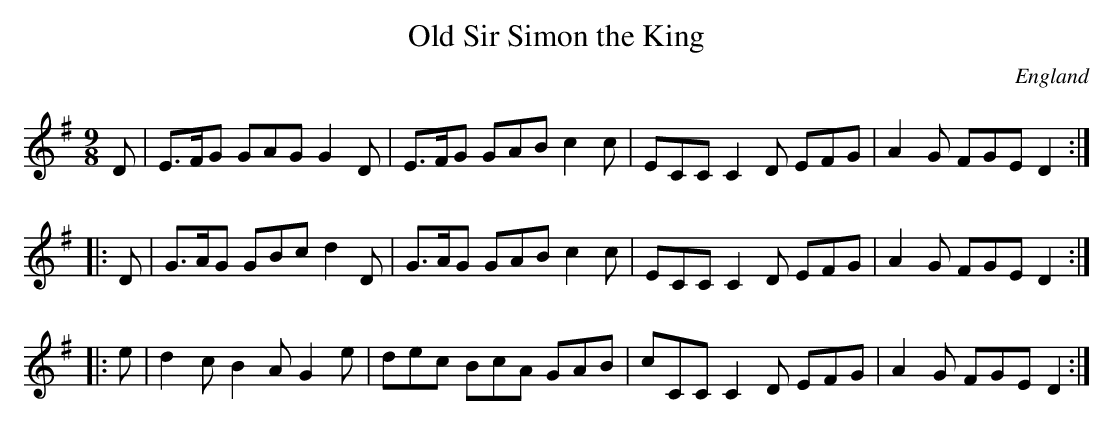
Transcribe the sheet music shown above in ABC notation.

X:1
T:Old Sir Simon the King
M:9/8
O:England
K:DMix
D|\
E>FG GAG G2D| E>FG GAB c2c| ECC C2D EFG| A2G FGE D2::
D|\
G>AG GBc d2D| G>AG GAB c2c| ECC C2D EFG| A2G FGE D2::
e|\
d2c B2A G2e| dec BcA GAB| cCC C2D EFG| A2G FGE D2:|
